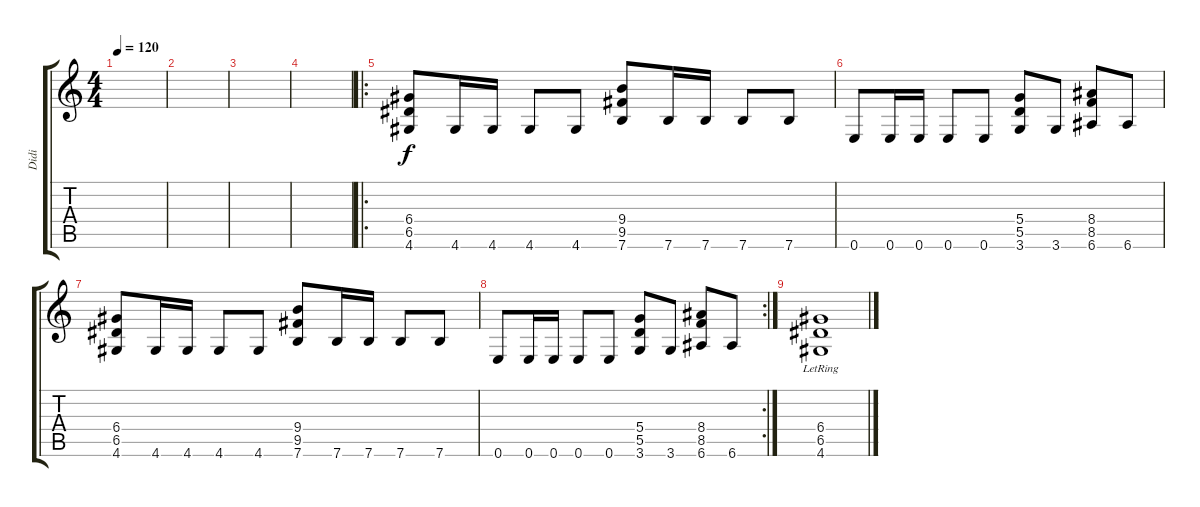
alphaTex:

\track ("Didi" "Didi") {instrument overdrivenguitar}
\staff {score tabs}
\tuning (E4 B3 G3 D3 A2 E2) {hide}
\ts (4 4)
\tempo 120
\clef g2
\ks c
|
|
|
|
\ro
(6.4 6.5 4.6).8 4.6.16 4.6.16 4.6.8 4.6.8 (9.4 9.5 7.6).8 7.6.16 7.6.16 7.6.8 7.6.8 |
0.6.8 0.6.16 0.6.16 0.6.8 0.6.8 (5.4 5.5 3.6).8 3.6.8 (8.4 8.5 6.6).8 6.6.8 |
(6.4 6.5 4.6).8 4.6.16 4.6.16 4.6.8 4.6.8 (9.4 9.5 7.6).8 7.6.16 7.6.16 7.6.8 7.6.8 |
\rc 2
0.6.8 0.6.16 0.6.16 0.6.8 0.6.8 (5.4 5.5 3.6).8 3.6.8 (8.4 8.5 6.6).8 6.6.8 |
(6.4{lr} 6.5 4.6).1
